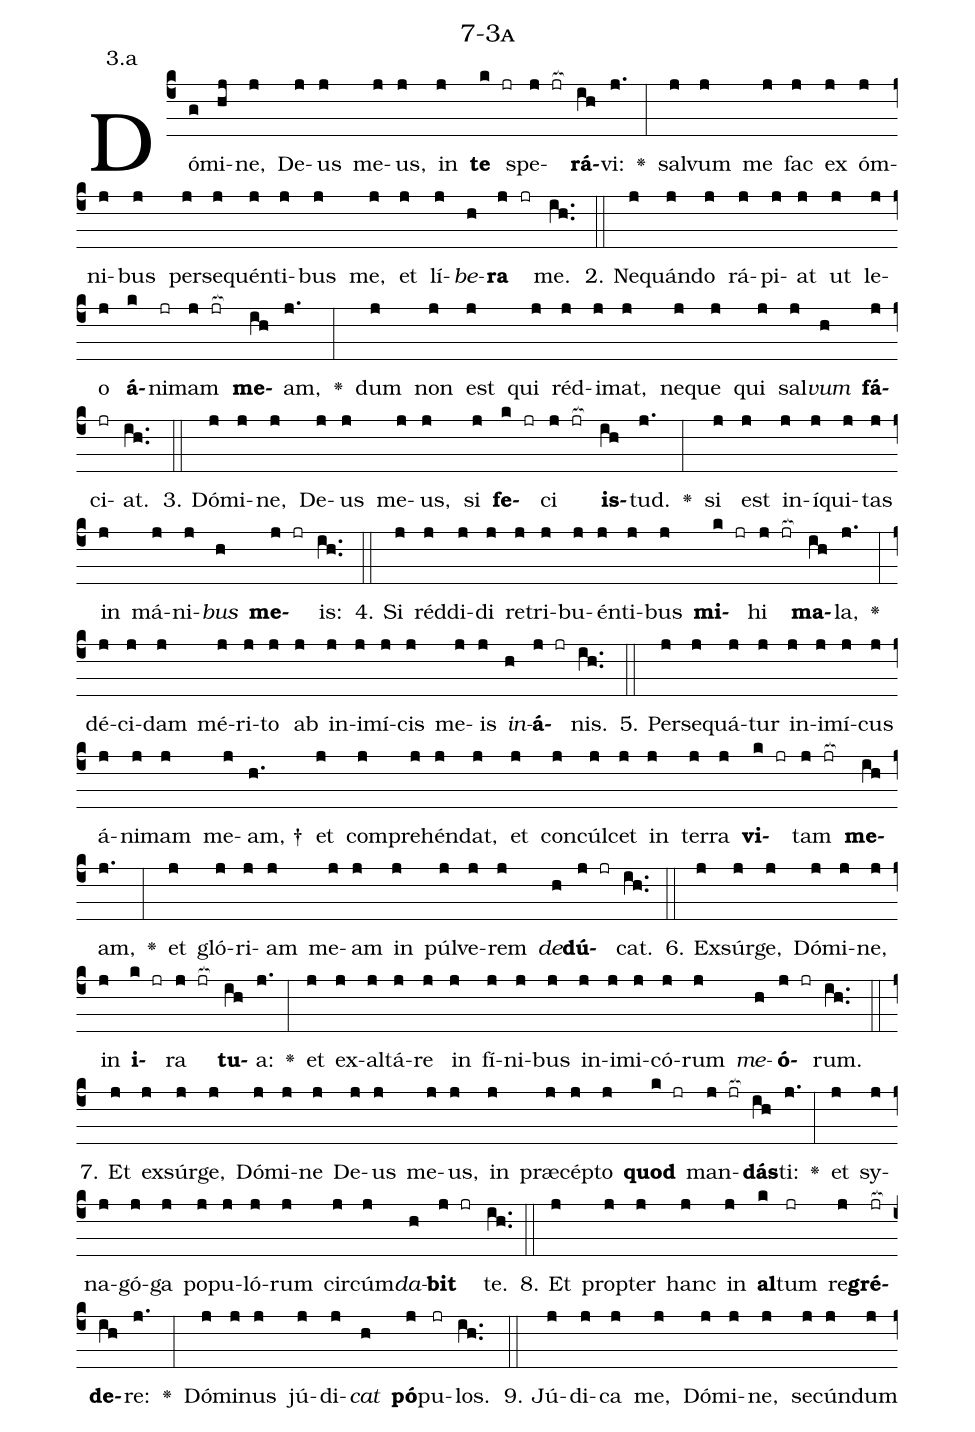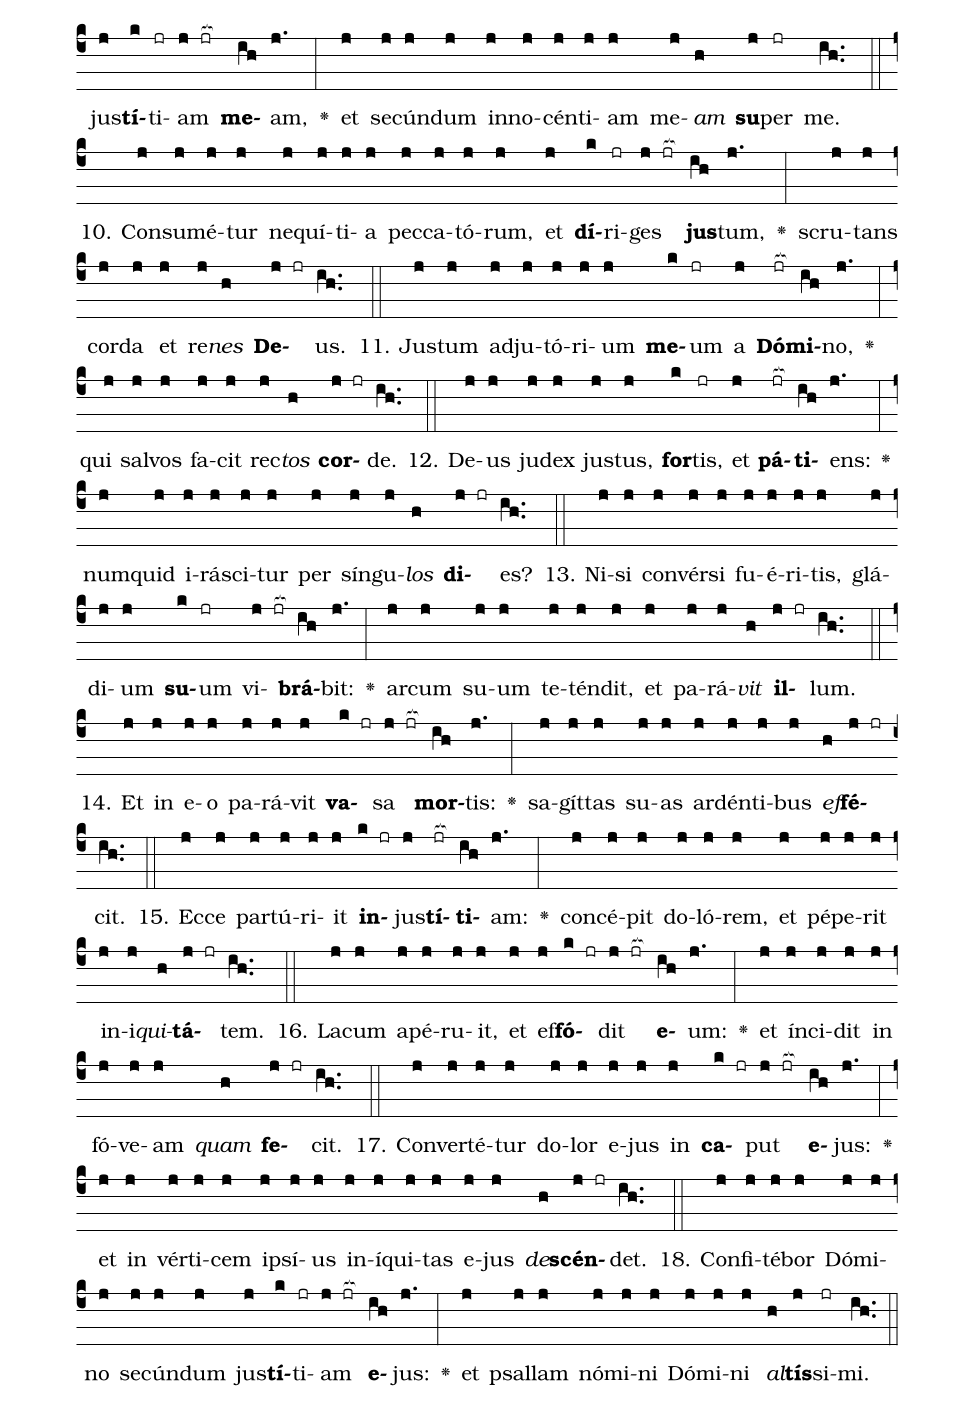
name: 7-3a;
annotation: 3.a;
%%
(c4)Dó(g)mi(hj)ne,(j) De(j)us(j) me(j)us,(j) in(j) <b>te</b>(k jr) spe(j jr[ocb:1{])<b>rá</b>(ih[ocb:0}])vi:(j.) <v>\greheightstar</v>(:) sal(j)vum(j) me(j) fac(j) ex(j) óm(j)ni(j)bus(j) per(j)se(j)quén(j)ti(j)bus(j) me,(j) et(j) lí(j)<i>be</i>(h)<b>ra</b>(j jr) me.(ih..) (::)
2. Ne(j)quán(j)do(j) rá(j)pi(j)at(j) ut(j) le(j)o(j) <b>á</b>(k)ni(jr)mam(j jr[ocb:1{]) <b>me</b>(ih[ocb:0}])am,(j.) <v>\greheightstar</v>(:) dum(j) non(j) est(j) qui(j) réd(j)i(j)mat,(j) ne(j)que(j) qui(j) sal(j)<i>vum</i>(h) <b>fá</b>(j)ci(jr)at.(ih..) (::)
3. Dó(j)mi(j)ne,(j) De(j)us(j) me(j)us,(j) si(j) <b>fe</b>(k jr)ci(j jr[ocb:1{]) <b>is</b>(ih[ocb:0}])tud.(j.) <v>\greheightstar</v>(:) si(j) est(j) in(j)í(j)qui(j)tas(j) in(j) má(j)ni(j)<i>bus</i>(h) <b>me</b>(j jr)is:(ih..) (::)
4. Si(j) réd(j)di(j)di(j) re(j)tri(j)bu(j)én(j)ti(j)bus(j) <b>mi</b>(k jr)hi(j jr[ocb:1{]) <b>ma</b>(ih[ocb:0}])la,(j.) <v>\greheightstar</v>(:) dé(j)ci(j)dam(j) mé(j)ri(j)to(j) ab(j) in(j)i(j)mí(j)cis(j) me(j)is(j) <i>in</i>(h)<b>á</b>(j jr)nis.(ih..) (::)
5. Per(j)se(j)quá(j)tur(j) in(j)i(j)mí(j)cus(j) á(j)ni(j)mam(j) me(j)am, †(h.) et(j) com(j)pre(j)hén(j)dat,(j) et(j) con(j)cúl(j)cet(j) in(j) ter(j)ra(j) <b>vi</b>(k jr)tam(j jr[ocb:1{]) <b>me</b>(ih[ocb:0}])am,(j.) <v>\greheightstar</v>(:) et(j) gló(j)ri(j)am(j) me(j)am(j) in(j) púl(j)ve(j)rem(j) <i>de</i>(h)<b>dú</b>(j jr)cat.(ih..) (::)
6. Ex(j)súr(j)ge,(j) Dó(j)mi(j)ne,(j) in(j) <b>i</b>(k jr)ra(j jr[ocb:1{]) <b>tu</b>(ih[ocb:0}])a:(j.) <v>\greheightstar</v>(:) et(j) ex(j)al(j)tá(j)re(j) in(j) fí(j)ni(j)bus(j) in(j)i(j)mi(j)có(j)rum(j) <i>me</i>(h)<b>ó</b>(j jr)rum.(ih..) (::)
7. Et(j) ex(j)súr(j)ge,(j) Dó(j)mi(j)ne(j) De(j)us(j) me(j)us,(j) in(j) præ(j)cép(j)to(j) <b>quod</b>(k jr) man(j jr[ocb:1{])<b>dás</b>(ih[ocb:0}])ti:(j.) <v>\greheightstar</v>(:) et(j) sy(j)na(j)gó(j)ga(j) po(j)pu(j)ló(j)rum(j) cir(j)cúm(j)<i>da</i>(h)<b>bit</b>(j jr) te.(ih..) (::)
8. Et(j) prop(j)ter(j) hanc(j) in(j) <b>al</b>(k)tum(jr) re(j)<b>gré</b>(jr[ocb:1{])<b>de</b>(ih[ocb:0}])re:(j.) <v>\greheightstar</v>(:) Dó(j)mi(j)nus(j) jú(j)di(j)<i>cat</i>(h) <b>pó</b>(j)pu(jr)los.(ih..) (::)
9. Jú(j)di(j)ca(j) me,(j) Dó(j)mi(j)ne,(j) se(j)cún(j)dum(j) jus(j)<b>tí</b>(k)ti(jr)am(j jr[ocb:1{]) <b>me</b>(ih[ocb:0}])am,(j.) <v>\greheightstar</v>(:) et(j) se(j)cún(j)dum(j) in(j)no(j)cén(j)ti(j)am(j) me(j)<i>am</i>(h) <b>su</b>(j)per(jr) me.(ih..) (::)
10. Con(j)su(j)mé(j)tur(j) ne(j)quí(j)ti(j)a(j) pec(j)ca(j)tó(j)rum,(j) et(j) <b>dí</b>(k)ri(jr)ges(j jr[ocb:1{]) <b>jus</b>(ih[ocb:0}])tum,(j.) <v>\greheightstar</v>(:) scru(j)tans(j) cor(j)da(j) et(j) re(j)<i>nes</i>(h) <b>De</b>(j jr)us.(ih..) (::)
11. Jus(j)tum(j) ad(j)ju(j)tó(j)ri(j)um(j) <b>me</b>(k)um(jr) a(j) <b>Dó</b>(jr[ocb:1{])<b>mi</b>(ih[ocb:0}])no,(j.) <v>\greheightstar</v>(:) qui(j) sal(j)vos(j) fa(j)cit(j) rec(j)<i>tos</i>(h) <b>cor</b>(j jr)de.(ih..) (::)
12. De(j)us(j) ju(j)dex(j) jus(j)tus,(j) <b>for</b>(k)tis,(jr) et(j) <b>pá</b>(jr[ocb:1{])<b>ti</b>(ih[ocb:0}])ens:(j.) <v>\greheightstar</v>(:) num(j)quid(j) i(j)rá(j)sci(j)tur(j) per(j) sín(j)gu(j)<i>los</i>(h) <b>di</b>(j jr)es?(ih..) (::)
13. Ni(j)si(j) con(j)vér(j)si(j) fu(j)é(j)ri(j)tis,(j) glá(j)di(j)um(j) <b>su</b>(k)um(jr) vi(j jr[ocb:1{])<b>brá</b>(ih[ocb:0}])bit:(j.) <v>\greheightstar</v>(:) ar(j)cum(j) su(j)um(j) te(j)tén(j)dit,(j) et(j) pa(j)rá(j)<i>vit</i>(h) <b>il</b>(j jr)lum.(ih..) (::)
14. Et(j) in(j) e(j)o(j) pa(j)rá(j)vit(j) <b>va</b>(k jr)sa(j jr[ocb:1{]) <b>mor</b>(ih[ocb:0}])tis:(j.) <v>\greheightstar</v>(:) sa(j)gít(j)tas(j) su(j)as(j) ar(j)dén(j)ti(j)bus(j) <i>ef</i>(h)<b>fé</b>(j jr)cit.(ih..) (::)
15. Ec(j)ce(j) par(j)tú(j)ri(j)it(j) <b>in</b>(k jr)jus(j)<b>tí</b>(jr[ocb:1{])<b>ti</b>(ih[ocb:0}])am:(j.) <v>\greheightstar</v>(:) con(j)cé(j)pit(j) do(j)ló(j)rem,(j) et(j) pé(j)pe(j)rit(j) in(j)i(j)<i>qui</i>(h)<b>tá</b>(j jr)tem.(ih..) (::)
16. La(j)cum(j) a(j)pé(j)ru(j)it,(j) et(j) ef(j)<b>fó</b>(k jr)dit(j jr[ocb:1{]) <b>e</b>(ih[ocb:0}])um:(j.) <v>\greheightstar</v>(:) et(j) ín(j)ci(j)dit(j) in(j) fó(j)ve(j)am(j) <i>quam</i>(h) <b>fe</b>(j jr)cit.(ih..) (::)
17. Con(j)ver(j)té(j)tur(j) do(j)lor(j) e(j)jus(j) in(j) <b>ca</b>(k jr)put(j jr[ocb:1{]) <b>e</b>(ih[ocb:0}])jus:(j.) <v>\greheightstar</v>(:) et(j) in(j) vér(j)ti(j)cem(j) ip(j)sí(j)us(j) in(j)í(j)qui(j)tas(j) e(j)jus(j) <i>de</i>(h)<b>scén</b>(j jr)det.(ih..) (::)
18. Con(j)fi(j)té(j)bor(j) Dó(j)mi(j)no(j) se(j)cún(j)dum(j) jus(j)<b>tí</b>(k)ti(jr)am(j jr[ocb:1{]) <b>e</b>(ih[ocb:0}])jus:(j.) <v>\greheightstar</v>(:) et(j) psal(j)lam(j) nó(j)mi(j)ni(j) Dó(j)mi(j)ni(j) <i>al</i>(h)<b>tís</b>(j)si(jr)mi.(ih..) (::)
